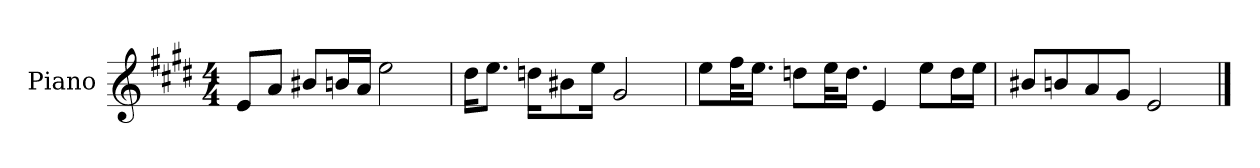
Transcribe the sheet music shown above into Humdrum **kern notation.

**kern
*part1
*staff1
*I"Piano
*I'P-no
*clefG2
*k[f#c#g#d#]
*M4/4
*MM90
=1
8e/L
8a/J
8b#X/L
16bn/L
16a/JJ
2ee\
=2
16dd#\KL
8.ee\J
16ddn\KL
8b#X\
16ee\Jk
2g#/
=3
8ee\L
32ff#\KL
16.ee\JJ
8ddn\L
32ee\KL
16.dd\JJ
4e/
8ee\L
16dd\L
16ee\JJ
=4
8b#X/L
8bn/
8a/
8g#/J
2e/
==
*-
